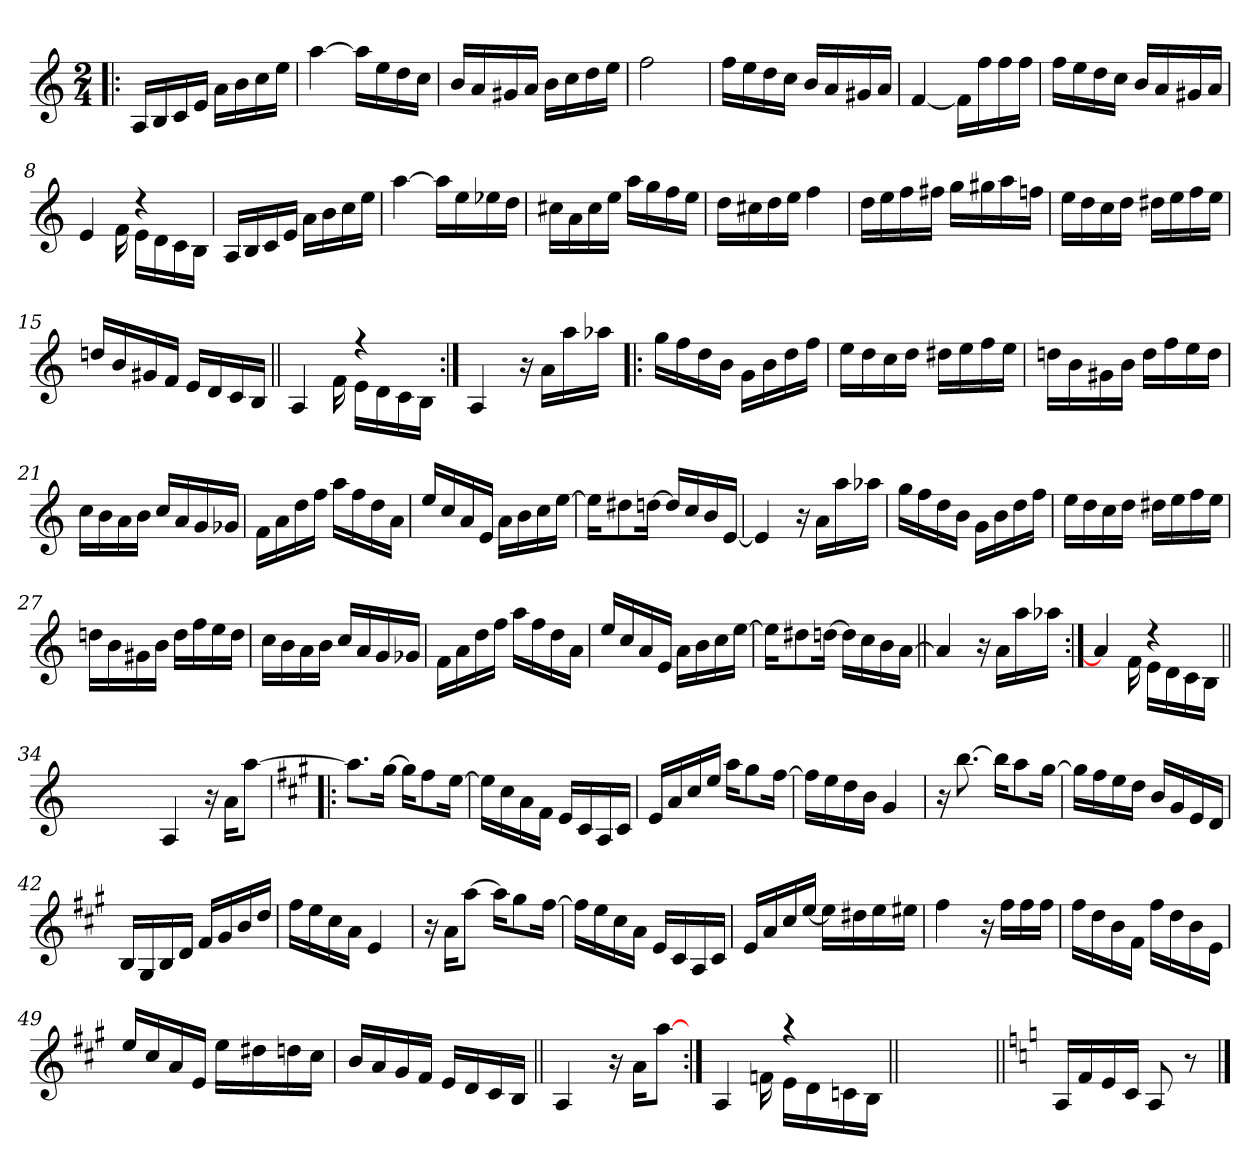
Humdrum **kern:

**kern
*part1
*staff1
*clefG2
*k[]
*C:
*M2/4
=1!|:
16A/LL
16B/
16c/
16e/JJ
16a\LL
16b\
16cc\
16ee\JJ
=2
[4aa\
16aa\LL]
16ee\
16dd\
16cc\JJ
=3
16b/LL
16a/
16g#X/
16a/JJ
16b\LL
16cc\
16dd\
16ee\JJ
=4
2ff\
!!LO:LB:g=z
=5
16ff\LL
16ee\
16dd\
16cc\JJ
16b/LL
16a/
16g#X/
16a/JJ
=6
[4f/
16f\LL]
16ff\
16ff\
16ff\JJ
=7
16ff\LL
16ee\
16dd\
16cc\JJ
16b/LL
16a/
16g#X/
16a/JJ
=8
*^
4e/	8.ryy
.	16f\
4rdd	16e\LL
.	16d\
.	16c\
.	16B\JJ
*v	*v
!!LO:LB:g=z
=9
16A/LL
16B/
16c/
16e/JJ
16a\LL
16b\
16cc\
16ee\JJ
=10
[4aa\
16aa\LL]
16ee\
16ee-X\
16dd\JJ
=11
16cc#X\LL
16a\
16cc#\
16ee\JJ
16aa\LL
16gg\
16ff\
16ee\JJ
=12
16dd\LL
16cc#X\
16dd\
16ee\JJ
4ff\
!!LO:LB:g=z
=13
16dd\LL
16ee\
16ff\
16ff#X\JJ
16gg\LL
16gg#X\
16aa\
16ffn\JJ
=14
16ee\LL
16dd\
16cc\
16dd\JJ
16dd#X\LL
16ee\
16ff\
16ee\JJ
=15
16ddn/LL
16b/
16g#X/
16f/JJ
16e/LL
16d/
16c/
16B/JJ
=16||
*^
4A/	8.ryy
.	16f\
4ree	16e\LL
.	16d\
.	16c\
.	16B\JJ
*v	*v
!!LO:LB:g=z
=17:|!
4A/
16r
16a\LL
16aa\
16aa-X\JJ
=18!|:
16gg\LL
16ff\
16dd\
16b\JJ
16g\LL
16b\
16dd\
16ff\JJ
=19
16ee\LL
16dd\
16cc\
16dd\JJ
16dd#X\LL
16ee\
16ff\
16ee\JJ
=20
16ddn\LL
16b\
16g#X\
16b\JJ
16dd\LL
16ff\
16ee\
16dd\JJ
!!LO:LB:g=z
=21
16cc\LL
16b\
16a\
16b\JJ
16cc/LL
16a/
16g/
16g-X/JJ
=22
16f\LL
16a\
16dd\
16ff\JJ
16aa\LL
16ff\
16dd\
16a\JJ
=23
16ee/LL
16cc/
16a/
16e/JJ
16a\LL
16b\
16cc\
[16ee\JJ
=24
16ee\KL]
8dd#X\
[16ddn\Jk
16dd/LL]
16cc/
16b/
[16e/JJ
!!LO:LB:g=z
=25
4e/]
16r
16a\LL
16aa\
16aa-X\JJ
=26
16gg\LL
16ff\
16dd\
16b\JJ
16g\LL
16b\
16dd\
16ff\JJ
=27
16ee\LL
16dd\
16cc\
16dd\JJ
16dd#X\LL
16ee\
16ff\
16ee\JJ
=27X1
16ddn\LL
16b\
16g#X\
16b\JJ
16dd\LL
16ff\
16ee\
16dd\JJ
!!LO:LB:g=z
=28
16cc\LL
16b\
16a\
16b\JJ
16cc/LL
16a/
16g/
16g-X/JJ
=29
16f\LL
16a\
16dd\
16ff\JJ
16aa\LL
16ff\
16dd\
16a\JJ
=30
16ee/LL
16cc/
16a/
16e/JJ
16a\LL
16b\
16cc\
[16ee\JJ
=31
16ee\KL]
8dd#X\
[16ddn\Jk
16dd\LL]
16cc\
16b\
[16a\JJ
!!LO:LB:g=z
=32||
4a/]
16r
16a\LL
16aa\
16aa-X\JJ
=33:|!
*^
4a/]	8.ryy
.	16f\
4rdd	16e\LL
.	16d\
.	16c\
.	16B\JJ
*v	*v
=34||
*stria0
2ryy
!!LO:PB:g=z
=35-
*stria5
(<4A/
16r
16a\KL
[8aa\J
=36!|:
*k[f#c#g#]
*A:
8.aa\L]
[16gg#\Jk
16gg#\KL]
8ff#\
[16ee\Jk
=37
16ee\LL]
16cc#\
16a\
16f#\JJ
16e/LL
16c#/
16A/
16c#/JJ
=38
16e/LL
16a/
16cc#/
16ee/JJ
16aa\KL
8gg#\
[16ff#\Jk
!!LO:LB:g=z
=39
16ff#\LL]
16ee\
16dd\
16b\JJ
4g#/
=40
16r
[8.bb\
16bb\KL]
8aa\
[16gg#\Jk
=41
16gg#\LL]
16ff#\
16ee\
16dd\JJ
16b/LL
16g#/
16e/
16d/JJ
=42
16B/LL
16G#/
16B/
16d/JJ
16f#/LL
16g#/
16b/
16dd/JJ
!!LO:LB:g=z
=43
16ff#\LL
16ee\
16cc#\
16a\JJ
4e/
=44
16r
16a\KL
[8aa\J
16aa\KL]
8gg#\
[16ff#\Jk
=45
16ff#\LL]
16ee\
16cc#\
16a\JJ
16e/LL
16c#/
16A/
16c#/JJ
=46
16e/LL
16a/
16cc#/
[16ee/JJ
16ee\LL]
16dd#X\
16ee\
16ee#X\JJ
!!LO:LB:g=z
=47
4ff#\
16r
16ff#\LL
16ff#\
16ff#\JJ
=48
16ff#\LL
16dd\
16b\
16f#\JJ
16ff#\LL
16dd\
16b\
16e\JJ
=49
16ee/LL
16cc#/
16a/
16e/JJ
16ee\LL
16dd#X\
16ddn\
16cc#\JJ
=50
16b/LL
16a/
16g#/
16f#/JJ
16e/LL
16d/
16c#/
16B/JJ
!!LO:LB:g=z
=51||
4A/
16r
16a\KL
[8aa\J
=52:|!
*^
4A/	8.ryy
.	16fn\
4raa	16e\LL
.	16d\
.	16cn\
.	16B\JJ
*v	*v
=53||
*stria0
2ryy
=54||
*stria5
*k[]
*C:
16A/LL
16f/
16e/
16c/JJ
8A/
8r
==
*-
